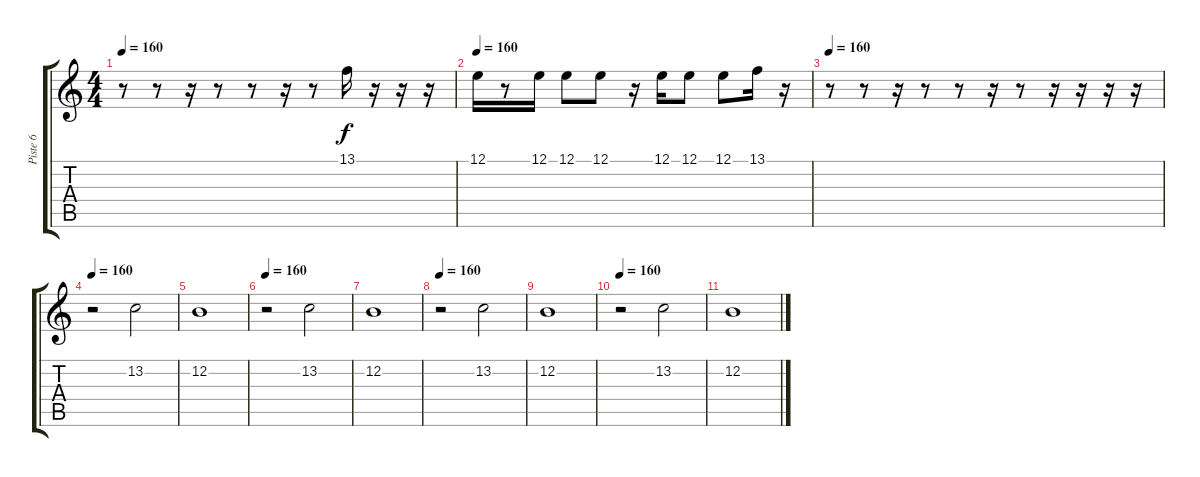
\track ("Piste 6" "Piste 6") {instrument altosax}
\staff {score tabs}
\tuning (E4 B3 G3 D3 A2 E2) {hide}
\ts (4 4)
\tempo 160
\clef g2
\ks c
r.8{dy f} r.8 r.16 r.8 r.8 r.16 r.8 13.1.16 r.16 r.16 r.16 |
\tempo 160
12.1.16 r.8 12.1.16 12.1.8 12.1.8 r.16 12.1.16 12.1.8 12.1.8 13.1.16 r.16 |
\tempo 160
r.8 r.8 r.16 r.8 r.8 r.16 r.8 r.16 r.16 r.16 r.16 |
\tempo 160
r.2 13.2.2 |
12.2.1 |
\tempo 160
r.2 13.2.2 |
12.2.1 |
\tempo 160
r.2 13.2.2 |
12.2.1 |
\tempo 160
r.2 13.2.2 |
12.2.1
